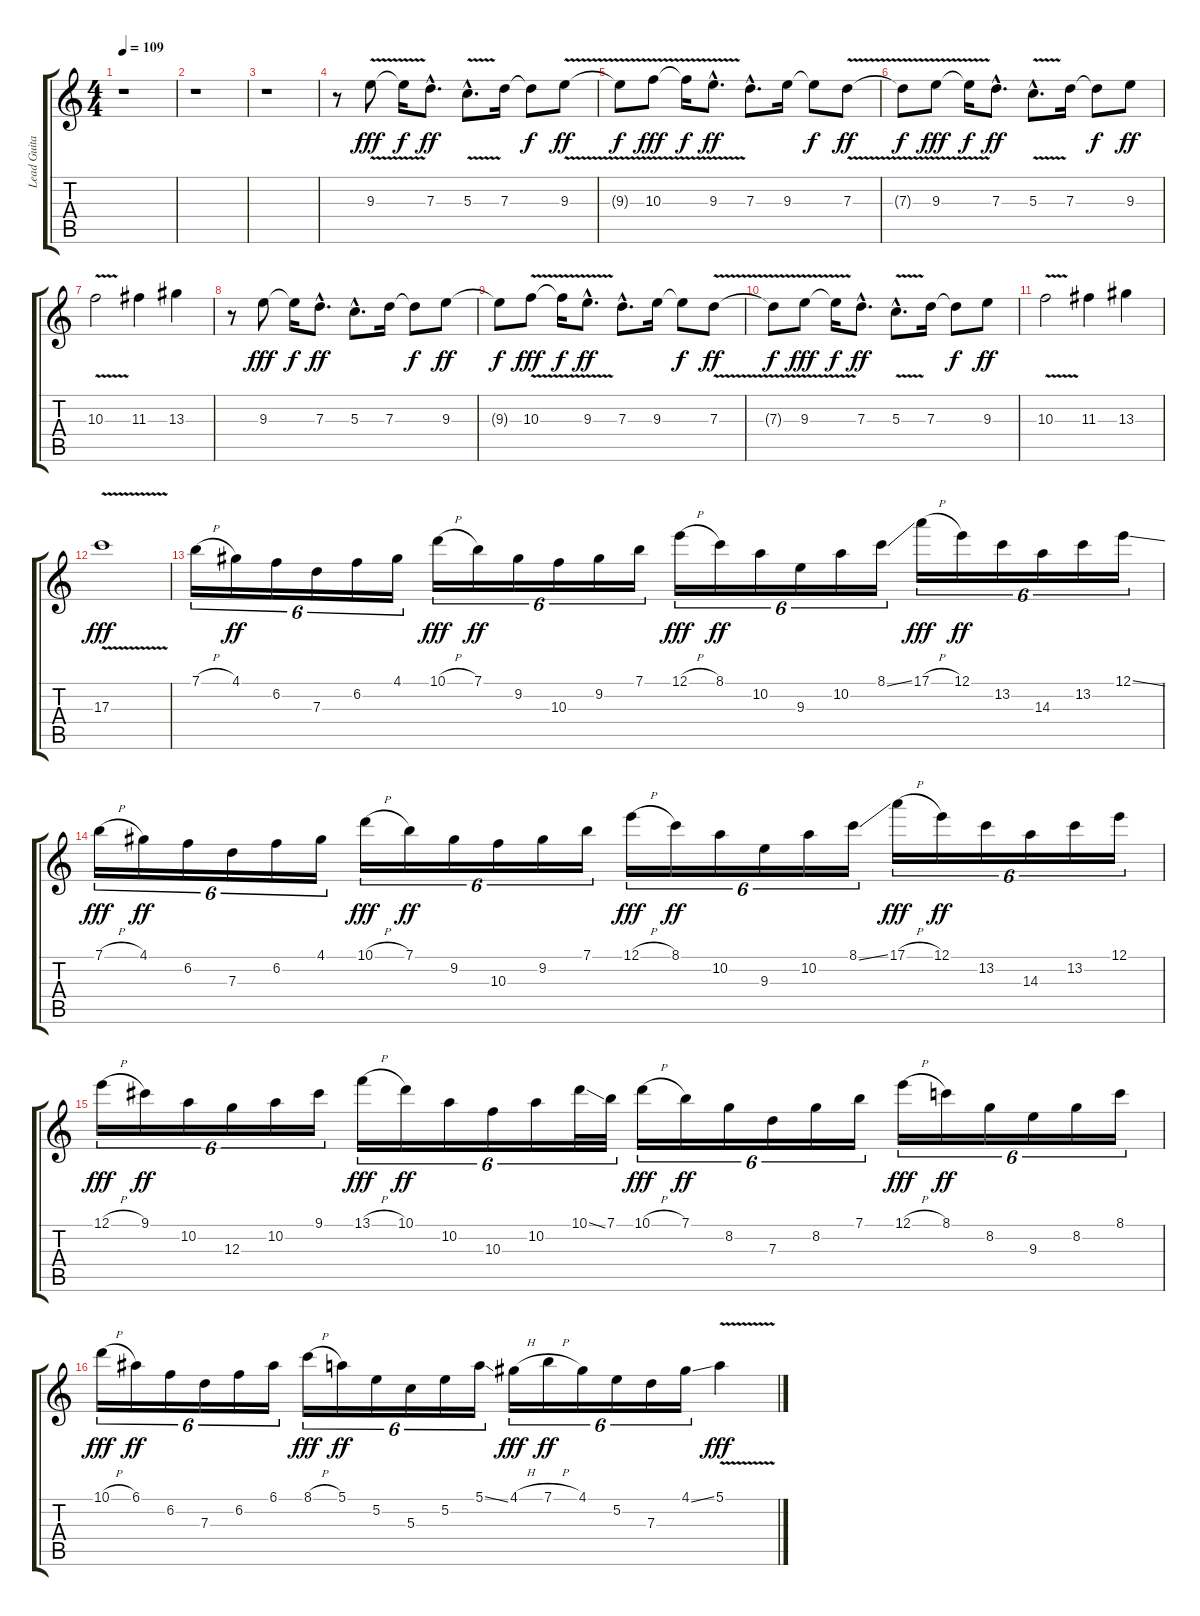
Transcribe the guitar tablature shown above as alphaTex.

\track ("Lead Guitar" "Lead Guita") {instrument overdrivenguitar}
\staff {score tabs}
\tuning (E4 B3 G3 D3 A2 E2) {hide}
\ts (4 4)
\tempo 109
\clef g2
\ks c
r.1{dy fff} |
r.1 |
r.1 |
r.8 9.3{v}.8 9.3{t}.16{dy f} 7.3{hac}.8{d dy ff} 5.3{v hac}.8{d} 7.3.16 7.3{t}.8{dy f} 9.3{v}.8{dy ff} |
9.3{t}.8{dy f} 10.3{v}.8{dy fff} 10.3{t}.16{dy f} 9.3{v hac}.8{d dy ff} 7.3{hac}.8{d} 9.3.16 9.3{t}.8{dy f} 7.3{v}.8{dy ff} |
7.3{t}.8{dy f} 9.3{v}.8{dy fff} 9.3{t}.16{dy f} 7.3{hac}.8{d dy ff} 5.3{v hac}.8{d} 7.3.16 7.3{t}.8{dy f} 9.3.8{dy ff} |
10.3{v}.2 11.3.4 13.3.4 |
r.8 9.3.8{dy fff} 9.3{t}.16{dy f} 7.3{hac}.8{d dy ff} 5.3{hac}.8{d} 7.3.16 7.3{t}.8{dy f} 9.3.8{dy ff} |
9.3{t}.8{dy f} 10.3{v}.8{dy fff} 10.3{t}.16{dy f} 9.3{v hac}.8{d dy ff} 7.3{hac}.8{d} 9.3.16 9.3{t}.8{dy f} 7.3{v}.8{dy ff} |
7.3{t}.8{dy f} 9.3{v}.8{dy fff} 9.3{t}.16{dy f} 7.3{hac}.8{d dy ff} 5.3{v hac}.8{d} 7.3.16 7.3{t}.8{dy f} 9.3.8{dy ff} |
10.3{v}.2 11.3.4 13.3.4 |
17.3{v}.1{dy fff} |
7.1{h}.16{tu (6 4) balance 8} 4.1.16{tu (6 4) dy ff} 6.2.16{tu (6 4)} 7.3.16{tu (6 4)} 6.2.16{tu (6 4)} 4.1.16{tu (6 4)} 10.1{h}.16{tu (6 4) dy fff} 7.1.16{tu (6 4) dy ff} 9.2.16{tu (6 4)} 10.3.16{tu (6 4)} 9.2.16{tu (6 4)} 7.1.16{tu (6 4)} 12.1{h}.16{tu (6 4) dy fff} 8.1.16{tu (6 4) dy ff} 10.2.16{tu (6 4)} 9.3.16{tu (6 4)} 10.2.16{tu (6 4)} 8.1{ss}.16{tu (6 4)} 17.1{h}.16{tu (6 4) dy fff} 12.1.16{tu (6 4) dy ff} 13.2.16{tu (6 4)} 14.3.16{tu (6 4)} 13.2.16{tu (6 4)} 12.1{ss}.16{tu (6 4)} |
7.1{h}.16{tu (6 4) dy fff} 4.1.16{tu (6 4) dy ff} 6.2.16{tu (6 4)} 7.3.16{tu (6 4)} 6.2.16{tu (6 4)} 4.1.16{tu (6 4)} 10.1{h}.16{tu (6 4) dy fff} 7.1.16{tu (6 4) dy ff} 9.2.16{tu (6 4)} 10.3.16{tu (6 4)} 9.2.16{tu (6 4)} 7.1.16{tu (6 4)} 12.1{h}.16{tu (6 4) dy fff} 8.1.16{tu (6 4) dy ff} 10.2.16{tu (6 4)} 9.3.16{tu (6 4)} 10.2.16{tu (6 4)} 8.1{ss}.16{tu (6 4)} 17.1{h}.16{tu (6 4) dy fff} 12.1.16{tu (6 4) dy ff} 13.2.16{tu (6 4)} 14.3.16{tu (6 4)} 13.2.16{tu (6 4)} 12.1.16{tu (6 4)} |
12.1{h}.16{tu (6 4) dy fff balance 8} 9.1.16{tu (6 4) dy ff} 10.2.16{tu (6 4)} 12.3.16{tu (6 4)} 10.2.16{tu (6 4)} 9.1.16{tu (6 4)} 13.1{h}.16{tu (6 4) dy fff} 10.1.16{tu (6 4) dy ff} 10.2.16{tu (6 4)} 10.3.16{tu (6 4)} 10.2.16{tu (6 4)} 10.1{ss}.32{tu (6 4)} 7.1.32{tu (6 4)} 10.1{h}.16{tu (6 4) dy fff} 7.1.16{tu (6 4) dy ff} 8.2.16{tu (6 4)} 7.3.16{tu (6 4)} 8.2.16{tu (6 4)} 7.1.16{tu (6 4)} 12.1{h}.16{tu (6 4) dy fff} 8.1.16{tu (6 4) dy ff} 8.2.16{tu (6 4)} 9.3.16{tu (6 4)} 8.2.16{tu (6 4)} 8.1.16{tu (6 4)} |
10.1{h}.16{tu (6 4) dy fff} 6.1.16{tu (6 4) dy ff} 6.2.16{tu (6 4)} 7.3.16{tu (6 4)} 6.2.16{tu (6 4)} 6.1.16{tu (6 4)} 8.1{h}.16{tu (6 4) dy fff} 5.1.16{tu (6 4) dy ff} 5.2.16{tu (6 4)} 5.3.16{tu (6 4)} 5.2.16{tu (6 4)} 5.1{ss}.16{tu (6 4)} 4.1{h}.16{tu (6 4) dy fff} 7.1{h}.16{tu (6 4) dy ff} 4.1.16{tu (6 4)} 5.2.16{tu (6 4)} 7.3.16{tu (6 4)} 4.1{ss}.16{tu (6 4)} 5.1{v}.4{dy fff}
